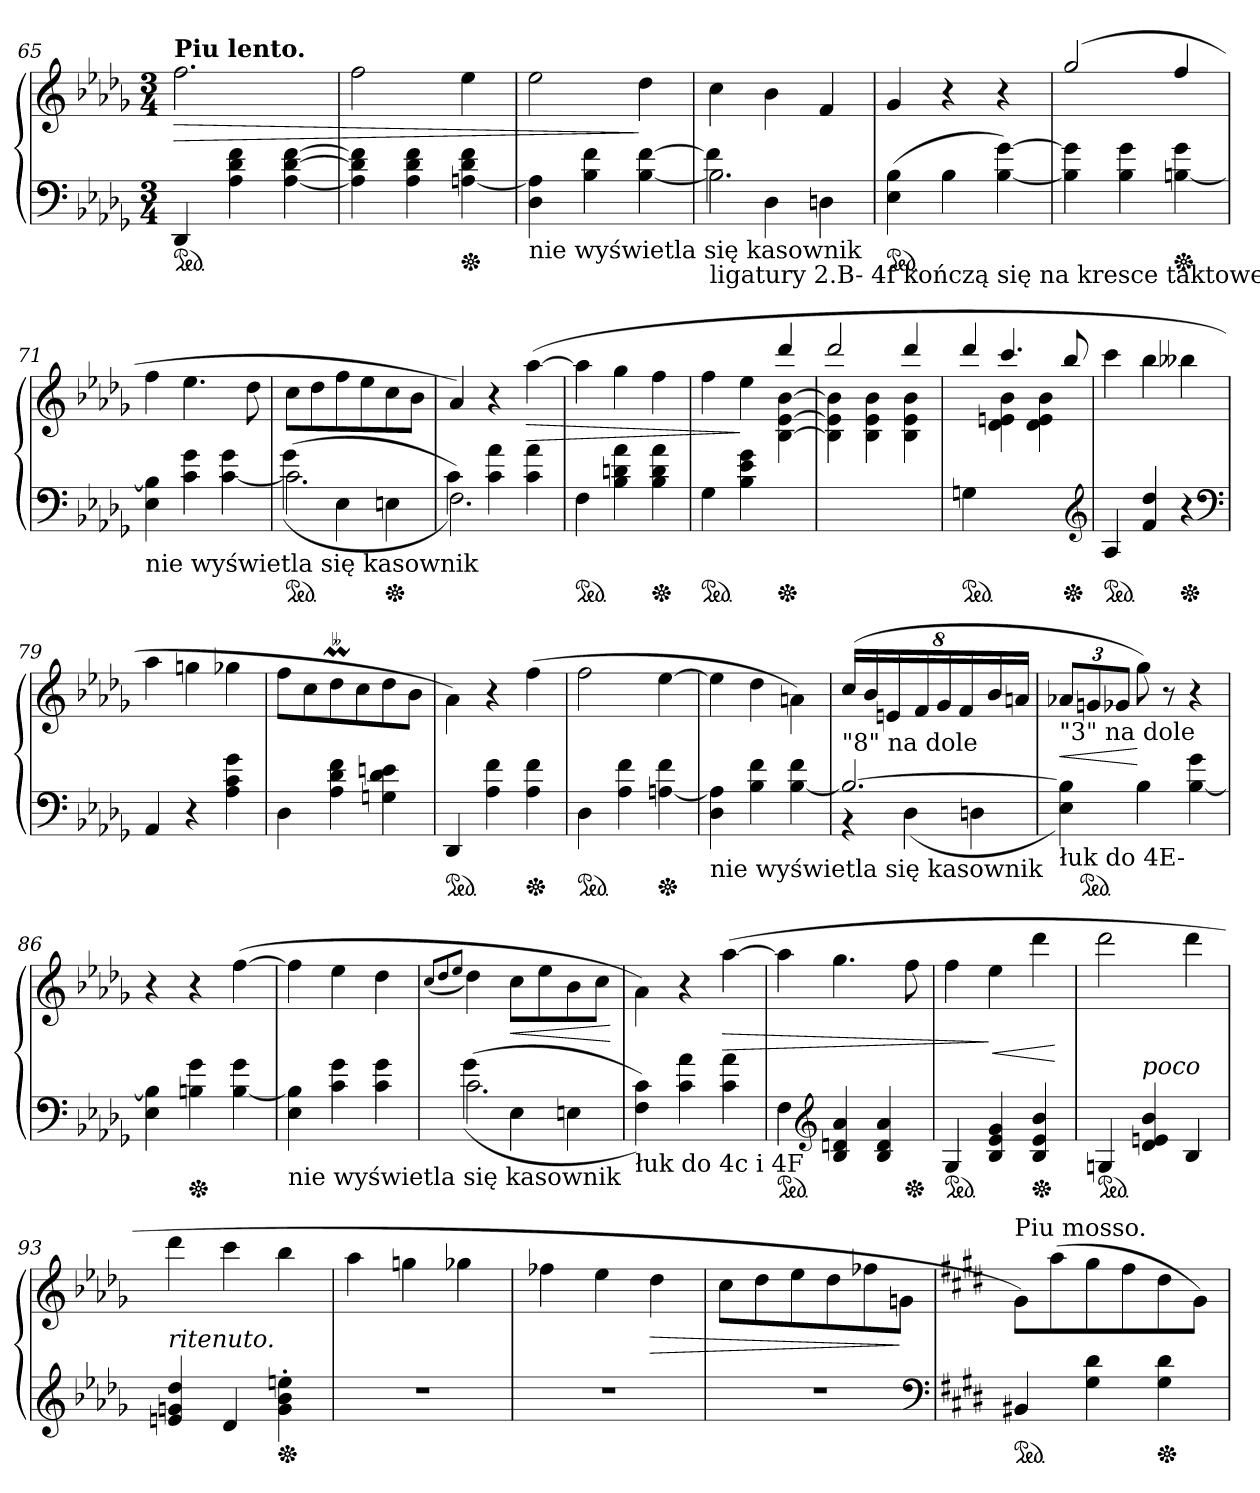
**kern	**kern	**dynam
*part1	*part1	*part1
*staff2	*staff1	*staff1/2
*clefF4	*clefG2	*
*k[b-e-a-d-g-]	*k[b-e-a-d-g-]	*
*M3/4	*M3/4	*
=65	=65	=65
!	!LO:TX:a:B:t=Piu lento.	!
*ped	*	*
4DD-	2.ff	>
4A- 4d- 4f	.	.
[4A- [4d- [4f	.	.
=66	=66	=66
4A-] 4d-] 4f]	2ff	.
4A- 4d- 4f	.	.
*Xped	*	*
[4An 4d- 4f	4ee-	.
=67	=67	=67
!LO:TX:b:t=nie wyświetla się kasownik	!	!
4D- 4An]	2ee-	.
4B- 4f	.	.
[4B- [4f	4dd-	]
=68	=68	=68
*^	*	*
!LO:TX:b:t=ligatury 2.B- 4f kończą się na kresce taktowej	!	!	!
2.B-\]	4f]	4cc	.
.	4D-	4b-	.
.	4Dn	4f	.
*v	*v	*	*
=69	=69	=69
*ped	*	*
(>4E- 4B-	4g-	.
4B-	4r	.
[4B-\ [4g-\)	4r	.
=70	=70	=70
4B-]\ 4g-]\	(>2gg-/	.
4B-\ 4g-\	.	.
*Xped	*	*
[4Bn\ 4g-\	4ff/	.
=71	=71	=71
!LO:TX:b:t=nie wyświetla się kasownik	!	!
4E- 4Bn]	4ff	.
4c 4g-	4.ee-	.
[4c 4g-	.	.
.	8dd-	.
=72	=72	=72
*^	*	*
*ped	*	*	*
(>2.c\]	(>4g-\	8ccL	.
.	.	8dd-	.
.	4E-	8ff	.
.	.	8ee-	.
*Xped	*	*	*
.	4En	8cc	.
.	.	8b-J	.
=73	=73	=73	=73
2.F\)	4c\)	4a-)	.
.	4c 4a-	4r	.
.	4c 4a-	(>[4aa-	>
*v	*v	*	*
=74	=74	=74
*ped	*	*
4F	4aa-]	.
4B- 4dn 4a-	4gg-	.
*Xped	*	*
4B- 4d 4a-	4ff	.
=75	=75	=75
*	*^	*
*ped	*	*	*
4G-	4ff	2ryy	.
4B- 4e- 4g-	4ee-	.	]
*Xped	*	*	*
4ryy	[4B-\ [4e-\ [4b-\	4ddd-/	.
=76	=76	=76	=76
2.ryy	4B-]\ 4e-]\ 4b-]\	2ddd-/	.
.	4B-\ 4e-\ 4b-\	.	.
.	4B-\ 4e-\ 4b-\	4ddd-/	.
=77	=77	=77	=77
*ped	*	*	*
4Gn	4ryy	4ddd-/	.
2ryy	4d-\ 4en\ 4b-\	4.ccc/	.
.	4d-\ 4e\ 4b-\	.	.
*Xped	*	*	*
.	.	8bb-/	.
*	*v	*v	*
*clefG2	*	*
=78	=78	=78
*ped	*	*
4A-	4ccc	.
4f 4dd-	4bb-	.
*Xped	*	*
4r	4bb--X	.
*clefF4	*	*
=79	=79	=79
4AA-	4aa-	.
4r	4ggn	.
4A- 4c 4g-	4gg-X	.
=80	=80	=80
4D-	8ffL	.
.	8cc	.
!	!LO:MOR:acc=--	!
4A- 4d- 4f	8dd-m	.
.	8cc	.
4Gn 4d- 4en	8dd-	.
.	8b-J	.
=81	=81	=81
*ped	*	*
4DD-	4a-\)	.
4A- 4f	4r	.
*Xped	*	*
4A- 4f	(>4ff	.
=82	=82	=82
*ped	*	*
4D-	2ff	.
4A- 4f	.	.
*Xped	*	*
[4An 4f	[4ee-	.
=83	=83	=83
!LO:TX:b:t=nie wyświetla się kasownik	!	!
4D- 4An]	4ee-]	.
4B- 4f	4dd-	.
[4B- 4f	4an\)	.
=84	=84	=84
*^	*	*
!	!	!LO:TX:b:t="8" na dole	!
2.B-_	4rBB	(>32%3ccLL	.
.	.	32%3b-	.
.	.	32%3en	.
.	(>4D-	.	.
.	.	32%3f	.
.	.	32%3g-	.
.	.	32%3f	.
.	4Dn	.	.
.	.	32%3b-	.
.	.	32%3anJJ	.
*v	*v	*	*
=85	=85	=85
!	!LO:TX:b:t="3" na dole	!
!LO:TX:b:t=łuk do 4E-	!	!
4E- 4B-])	12a-XL	<
*ped	*	*
.	12gn	.
.	12g-XJ	.
4B-	8gg-)	[
.	8r	.
[4B- 4g-	4r	.
=86	=86	=86
4E- 4B-]	4r	.
*Xped	*	*
4Bn 4g-	4r	.
[4B 4g-	(>[4ff	.
=87	=87	=87
!LO:TX:b:t=nie wyświetla się kasownik	!	!
4E- 4Bn]	4ff]	.
4c 4g-	4ee-	.
4c 4g-	4dd-	.
=88	=88	=88
.	(<8qqcc/L	.
.	8qqdd-/	.
.	8qqee-/J	.
*^	*	*
(>2.c\	(>4g-	4dd-)	.
!	!	!	!LO:HP:b
.	4E-	8ccL	<
.	.	8ee-	.
.	4En	8b-	.
.	.	8ccJ	.
*v	*v	*	*
.	.	[
=89	=89	=89
!LO:TX:b:t=łuk do 4c i 4F	!	!
4F 4c))	4a-\)	.
4c 4a-	4r	.
4c 4a-	(>[4aa-	>
=90	=90	=90
*ped	*	*
4F	4aa-]	.
*clefG2	*	*
4B- 4dn 4a-	4.gg-	.
4B- 4d 4a-	.	.
*Xped	*	*
.	8ff	.
=91	=91	=91
*ped	*	*
4G-	4ff	.
4B- 4e- 4g-	4ee-	] <
*Xped	*	*
4B- 4e- 4b-	4ddd-	.
.	.	[
=92	=92	=92
*ped	*	*
4Gn	2ddd-	.
!LO:TX:a:i:t=poco	!	!
4d- 4en 4b-	.	.
4B-	4ddd-	.
=93	=93	=93
!LO:TX:a:i:t=ritenuto.	!	!
4en 4gn 4dd-	4ddd-	.
4d-	4ccc	.
*Xped	*	*
4g' 4b-' 4een'	4bb-	.
=94	=94	=94
2.rdd	4aa-	.
.	4ggn	.
.	4gg-X	.
=95	=95	=95
2.rdd	4ff-X	.
.	4ee-	.
.	4dd-	>
=96	=96	=96
2.rdd	8ccL	.
.	8dd-	.
.	8ee-	.
.	8dd-	.
.	8ff-X	.
.	8gnJ	]
*clefF4	*	*
=97	=97	=97
*k[f#c#g#d#]	*k[f#c#g#d#]	*
!	!LO:TX:a:t=Piu mosso.	!
*ped	*	*
4BB#X	8g#L)	.
.	(>8aa	.
4G# 4d#	8gg#	.
.	8ff#	.
*Xped	*	*
4G# 4d#	8dd#	.
.	8g#J)	.
=	=	=
*-	*-	*-
